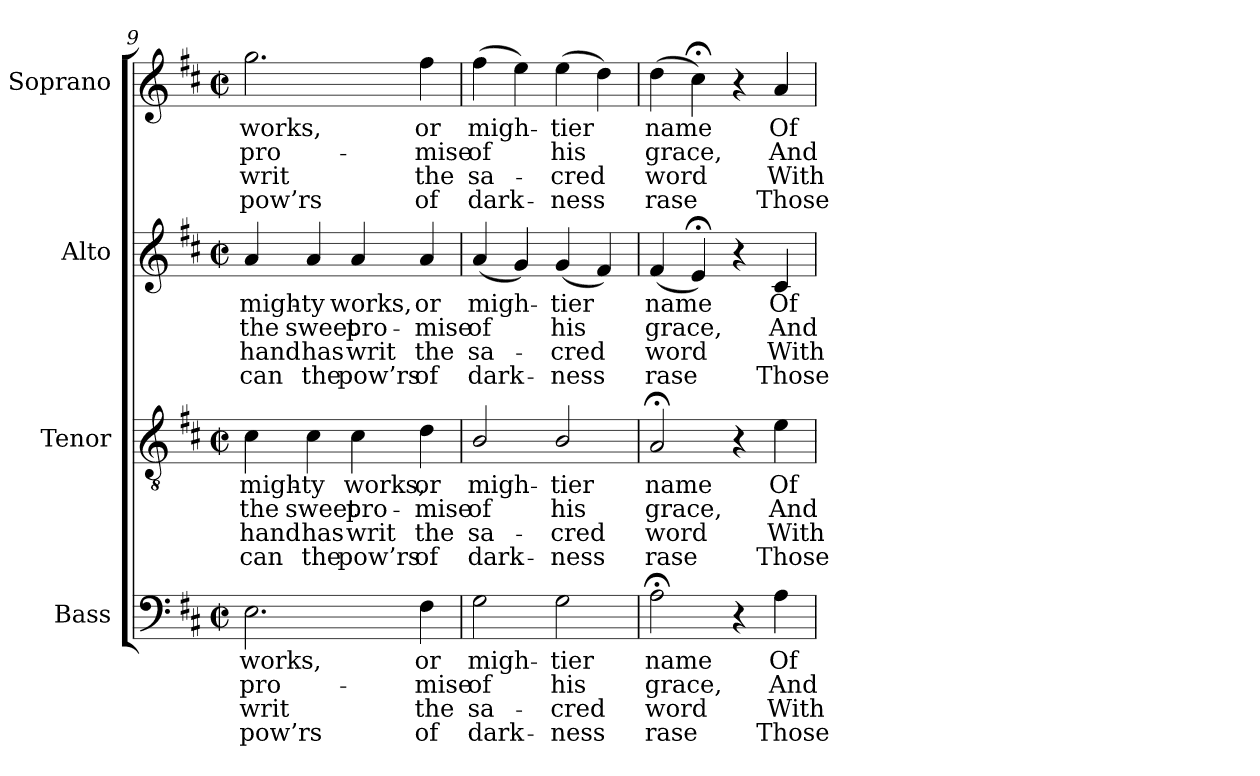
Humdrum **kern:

**kern	**text	**text	**text	**text	**kern	**text	**text	**text	**text	**kern	**text	**text	**text	**text	**kern	**text	**text	**text	**text
*part4	*part4	*part4	*part4	*part4	*part3	*part3	*part3	*part3	*part3	*part2	*part2	*part2	*part2	*part2	*part1	*part1	*part1	*part1	*part1
*staff4	*staff4	*staff4	*staff4	*staff4	*staff3	*staff3	*staff3	*staff3	*staff3	*staff2	*staff2	*staff2	*staff2	*staff2	*staff1	*staff1	*staff1	*staff1	*staff1
*I"Bass	*	*	*	*	*I"Tenor	*	*	*	*	*I"Alto	*	*	*	*	*I"Soprano	*	*	*	*
*I'B.	*	*	*	*	*I'T.	*	*	*	*	*I'A.	*	*	*	*	*I'S.	*	*	*	*
*clefF4	*	*	*	*	*clefGv2	*	*	*	*	*clefG2	*	*	*	*	*clefG2	*	*	*	*
*	*	*	*	*	*ITrd7c12	*	*	*	*	*	*	*	*	*	*	*	*	*	*
*k[f#c#]	*	*	*	*	*k[f#c#]	*	*	*	*	*k[f#c#]	*	*	*	*	*k[f#c#]	*	*	*	*
*D:	*	*	*	*	*D:	*	*	*	*	*D:	*	*	*	*	*D:	*	*	*	*
*M2/2	*	*	*	*	*M2/2	*	*	*	*	*M2/2	*	*	*	*	*M2/2	*	*	*	*
*met(c|)	*	*	*	*	*met(c|)	*	*	*	*	*met(c|)	*	*	*	*	*met(c|)	*	*	*	*
=9	=9	=9	=9	=9	=9	=9	=9	=9	=9	=9	=9	=9	=9	=9	=9	=9	=9	=9	=9
!	!LO:LY:b:color=#000000	!LO:LY:b:color=#000000	!LO:LY:b:color=#000000	!LO:LY:b:color=#000000	!	!	!	!	!	!	!	!	!	!	!	!	!	!	!
!	!	!	!	!	!	!LO:LY:b:color=#000000	!LO:LY:b:color=#000000	!LO:LY:b:color=#000000	!LO:LY:b:color=#000000	!	!	!	!	!	!	!	!	!	!
!	!	!	!	!	!	!	!	!	!	!	!LO:LY:b:color=#000000	!LO:LY:b:color=#000000	!LO:LY:b:color=#000000	!LO:LY:b:color=#000000	!	!	!	!	!
!	!	!	!	!	!	!	!	!	!	!	!	!	!	!	!	!LO:LY:b:color=#000000	!LO:LY:b:color=#000000	!LO:LY:b:color=#000000	!LO:LY:b:color=#000000
2.Ei\	works,	pro-	writ	pow’rs	4C#i\	migh-	the	hand	can	4ai/	migh-	the	hand	can	2.ggi\	works,	pro-	writ	pow’rs
!	!	!	!	!	!	!LO:LY:b:color=#000000	!LO:LY:b:color=#000000	!LO:LY:b:color=#000000	!LO:LY:b:color=#000000	!	!	!	!	!	!	!	!	!	!
!	!	!	!	!	!	!	!	!	!	!	!LO:LY:b:color=#000000	!LO:LY:b:color=#000000	!LO:LY:b:color=#000000	!LO:LY:b:color=#000000	!	!	!	!	!
.	.	.	.	.	4C#i\	-ty	sweet	has	the	4ai/	-ty	sweet	has	the	.	.	.	.	.
!	!	!	!	!	!	!LO:LY:b:color=#000000	!LO:LY:b:color=#000000	!LO:LY:b:color=#000000	!LO:LY:b:color=#000000	!	!	!	!	!	!	!	!	!	!
!	!	!	!	!	!	!	!	!	!	!	!LO:LY:b:color=#000000	!LO:LY:b:color=#000000	!LO:LY:b:color=#000000	!LO:LY:b:color=#000000	!	!	!	!	!
.	.	.	.	.	4C#i\	works,	pro-	writ	pow’rs	4ai/	works,	pro-	writ	pow’rs	.	.	.	.	.
!	!LO:LY:b:color=#000000	!LO:LY:b:color=#000000	!LO:LY:b:color=#000000	!LO:LY:b:color=#000000	!	!	!	!	!	!	!	!	!	!	!	!	!	!	!
!	!	!	!	!	!	!LO:LY:b:color=#000000	!LO:LY:b:color=#000000	!LO:LY:b:color=#000000	!LO:LY:b:color=#000000	!	!	!	!	!	!	!	!	!	!
!	!	!	!	!	!	!	!	!	!	!	!LO:LY:b:color=#000000	!LO:LY:b:color=#000000	!LO:LY:b:color=#000000	!LO:LY:b:color=#000000	!	!	!	!	!
!	!	!	!	!	!	!	!	!	!	!	!	!	!	!	!	!LO:LY:b:color=#000000	!LO:LY:b:color=#000000	!LO:LY:b:color=#000000	!LO:LY:b:color=#000000
4F#i\	or	-mise	the	of	4Di\	or	-mise	the	of	4ai/	or	-mise	the	of	4ff#i\	or	-mise	the	of
=10	=10	=10	=10	=10	=10	=10	=10	=10	=10	=10	=10	=10	=10	=10	=10	=10	=10	=10	=10
!	!LO:LY:b:color=#000000	!LO:LY:b:color=#000000	!LO:LY:b:color=#000000	!LO:LY:b:color=#000000	!	!	!	!	!	!	!	!	!	!	!	!	!	!	!
!	!	!	!	!	!	!LO:LY:b:color=#000000	!LO:LY:b:color=#000000	!LO:LY:b:color=#000000	!LO:LY:b:color=#000000	!	!	!	!	!	!	!	!	!	!
!	!	!	!	!	!	!	!	!	!	!	!LO:LY:b:color=#000000	!LO:LY:b:color=#000000	!LO:LY:b:color=#000000	!LO:LY:b:color=#000000	!	!	!	!	!
!	!	!	!	!	!	!	!	!	!	!	!	!	!	!	!	!LO:LY:b:color=#000000	!LO:LY:b:color=#000000	!LO:LY:b:color=#000000	!LO:LY:b:color=#000000
2Gi\	migh-	of	sa-	-dark-	2BBi/	migh-	of	sa-	-dark-	(4ai/	migh-	of	sa-	-dark-	(4ff#i\	migh-	of	sa-	-dark-
.	.	.	.	.	.	.	.	.	.	4gi/)	.	.	.	.	4eei\)	.	.	.	.
!	!LO:LY:b:color=#000000	!LO:LY:b:color=#000000	!LO:LY:b:color=#000000	!LO:LY:b:color=#000000	!	!	!	!	!	!	!	!	!	!	!	!	!	!	!
!	!	!	!	!	!	!LO:LY:b:color=#000000	!LO:LY:b:color=#000000	!LO:LY:b:color=#000000	!LO:LY:b:color=#000000	!	!	!	!	!	!	!	!	!	!
!	!	!	!	!	!	!	!	!	!	!	!LO:LY:b:color=#000000	!LO:LY:b:color=#000000	!LO:LY:b:color=#000000	!LO:LY:b:color=#000000	!	!	!	!	!
!	!	!	!	!	!	!	!	!	!	!	!	!	!	!	!	!LO:LY:b:color=#000000	!LO:LY:b:color=#000000	!LO:LY:b:color=#000000	!LO:LY:b:color=#000000
2Gi\	-tier	his	-cred	ness	2BBi/	-tier	his	-cred	ness	(4gi/	-tier	his	-cred	ness	(4eei\	-tier	his	-cred	ness
.	.	.	.	.	.	.	.	.	.	4f#i/)	.	.	.	.	4ddi\)	.	.	.	.
=11	=11	=11	=11	=11	=11	=11	=11	=11	=11	=11	=11	=11	=11	=11	=11	=11	=11	=11	=11
!	!LO:LY:b:color=#000000	!LO:LY:b:color=#000000	!LO:LY:b:color=#000000	!LO:LY:b:color=#000000	!	!	!	!	!	!	!	!	!	!	!	!	!	!	!
!	!	!	!	!	!	!LO:LY:b:color=#000000	!LO:LY:b:color=#000000	!LO:LY:b:color=#000000	!LO:LY:b:color=#000000	!	!	!	!	!	!	!	!	!	!
!	!	!	!	!	!	!	!	!	!	!	!LO:LY:b:color=#000000	!LO:LY:b:color=#000000	!LO:LY:b:color=#000000	!LO:LY:b:color=#000000	!	!	!	!	!
!	!	!	!	!	!	!	!	!	!	!	!	!	!	!	!	!LO:LY:b:color=#000000	!LO:LY:b:color=#000000	!LO:LY:b:color=#000000	!LO:LY:b:color=#000000
2A;i\	name	grace,	word	rase	2AA;i/	name	grace,	word	rase	(4f#i/	name	grace,	word	rase	(4ddi\	name	grace,	word	rase
.	.	.	.	.	.	.	.	.	.	4e;i/)	.	.	.	.	4cc#;i\)	.	.	.	.
4r	.	.	.	.	4r	.	.	.	.	4r	.	.	.	.	4r	.	.	.	.
!	!LO:LY:b:color=#000000	!LO:LY:b:color=#000000	!LO:LY:b:color=#000000	!LO:LY:b:color=#000000	!	!	!	!	!	!	!	!	!	!	!	!	!	!	!
!	!	!	!	!	!	!LO:LY:b:color=#000000	!LO:LY:b:color=#000000	!LO:LY:b:color=#000000	!LO:LY:b:color=#000000	!	!	!	!	!	!	!	!	!	!
!	!	!	!	!	!	!	!	!	!	!	!LO:LY:b:color=#000000	!LO:LY:b:color=#000000	!LO:LY:b:color=#000000	!LO:LY:b:color=#000000	!	!	!	!	!
!	!	!	!	!	!	!	!	!	!	!	!	!	!	!	!	!LO:LY:b:color=#000000	!LO:LY:b:color=#000000	!LO:LY:b:color=#000000	!LO:LY:b:color=#000000
4Ai\	Of	And	With	Those	4Ei\	Of	And	With	Those	4c#i/	Of	And	With	Those	4ai/	Of	And	With	Those
=	=	=	=	=	=	=	=	=	=	=	=	=	=	=	=	=	=	=	=
*-	*-	*-	*-	*-	*-	*-	*-	*-	*-	*-	*-	*-	*-	*-	*-	*-	*-	*-	*-
